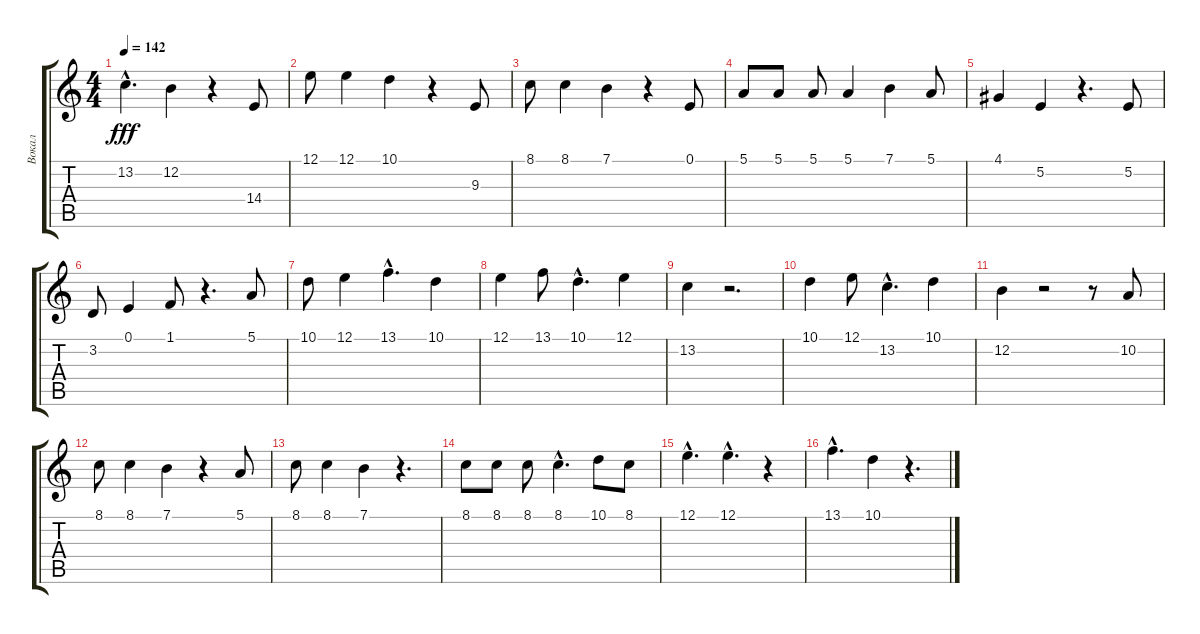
\track ("Вокал" "Вокал") {instrument viola}
\staff {score tabs}
\tuning (E4 B3 G3 D3 A2 E2) {hide}
\ts (4 4)
\tempo 142
\clef g2
\ks c
13.2{hac}.4{d dy fff} 12.2.4 r.4 14.4.8 |
12.1.8 12.1.4 10.1.4 r.4 9.3.8 |
8.1.8 8.1.4 7.1.4 r.4 0.1.8 |
5.1.8 5.1.8 5.1.8 5.1.4 7.1.4 5.1.8 |
4.1.4 5.2.4 r.4{d} 5.2.8 |
3.2.8 0.1.4 1.1.8 r.4{d} 5.1.8 |
10.1.8 12.1.4 13.1{hac}.4{d} 10.1.4 |
12.1.4 13.1.8 10.1{hac}.4{d} 12.1.4 |
13.2.4 r.2{d} |
10.1.4 12.1.8 13.2{hac}.4{d} 10.1.4 |
12.2.4 r.2 r.8 10.2.8 |
8.1.8 8.1.4 7.1.4 r.4 5.1.8 |
8.1.8 8.1.4 7.1.4 r.4{d} |
8.1.8 8.1.8 8.1.8 8.1{hac}.4{d} 10.1.8 8.1.8 |
12.1{hac}.4{d} 12.1{hac}.4{d} r.4 |
13.1{hac}.4{d} 10.1.4 r.4{d}
